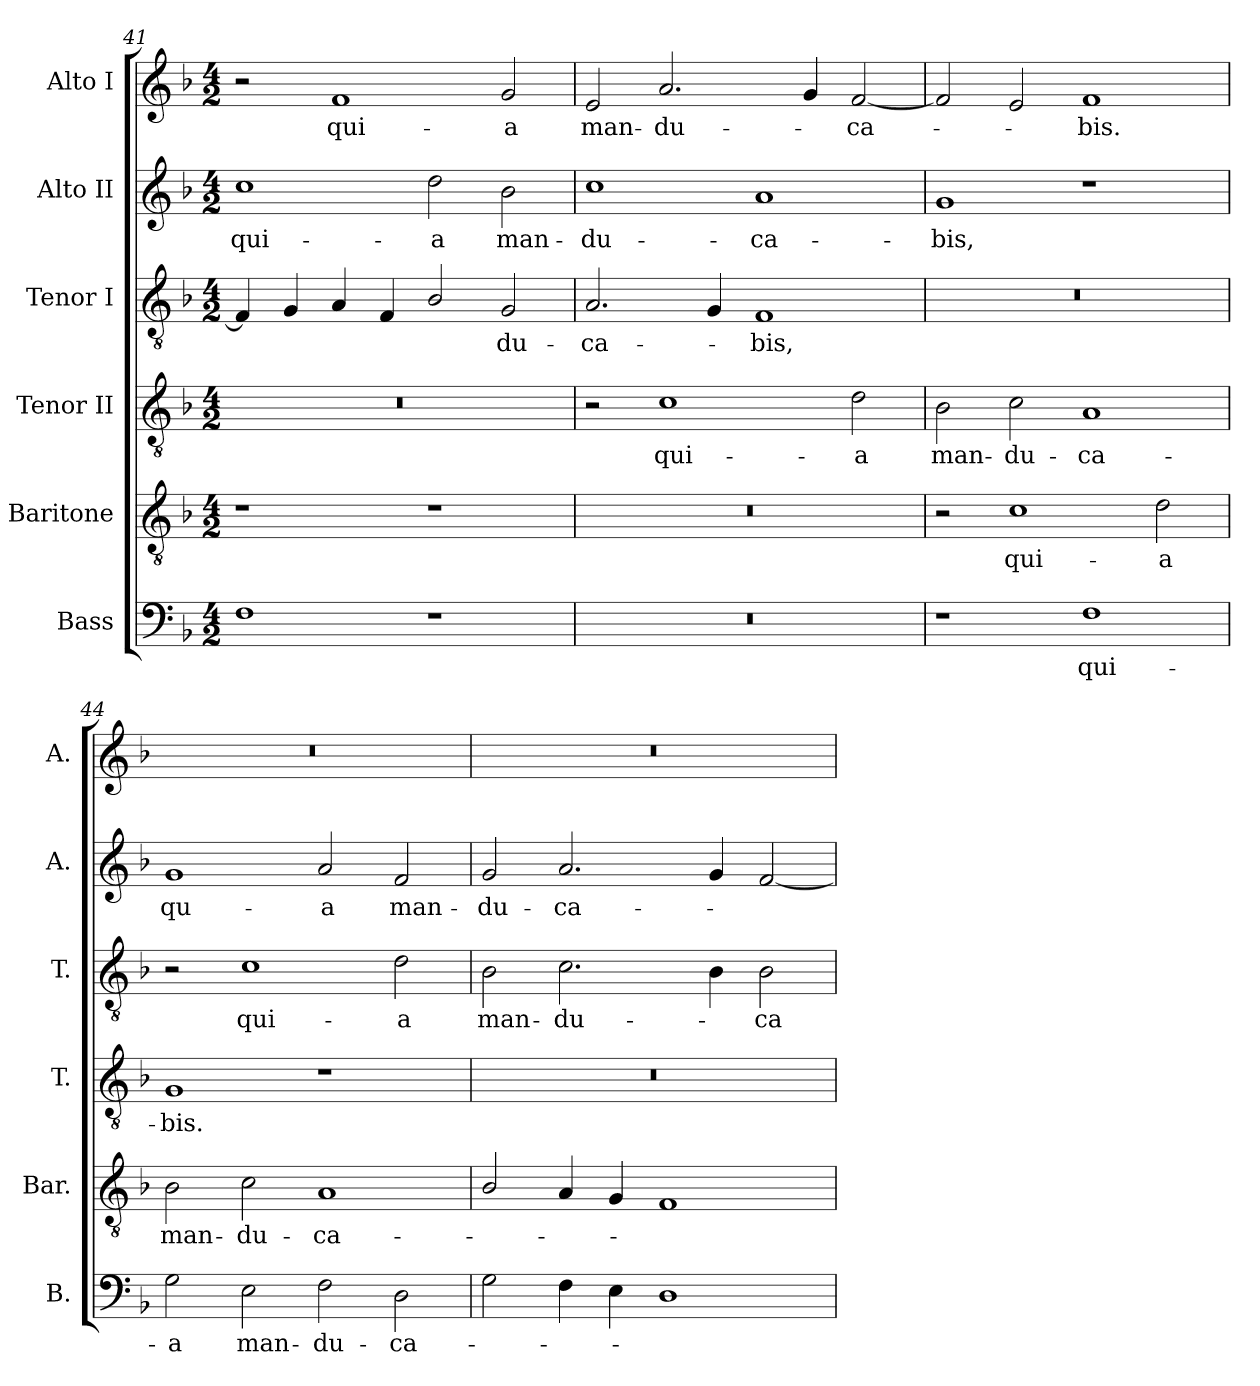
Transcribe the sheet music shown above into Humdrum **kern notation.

**kern	**text	**kern	**text	**kern	**text	**kern	**text	**kern	**text	**kern	**text
*part6	*part6	*part5	*part5	*part4	*part4	*part3	*part3	*part2	*part2	*part1	*part1
*staff6	*staff6	*staff5	*staff5	*staff4	*staff4	*staff3	*staff3	*staff2	*staff2	*staff1	*staff1
*I"Bass	*	*I"Baritone	*	*I"Tenor II	*	*I"Tenor I	*	*I"Alto II	*	*I"Alto I	*
*I'B.	*	*I'Bar.	*	*I'T.	*	*I'T.	*	*I'A.	*	*I'A.	*
!!LO:PB:g=z
*clefF4	*	*clefGv2	*	*clefGv2	*	*clefGv2	*	*clefG2	*	*clefG2	*
*	*	*ITrd7c12	*	*ITrd7c12	*	*ITrd7c12	*	*	*	*	*
*k[b-]	*	*k[b-]	*	*k[b-]	*	*k[b-]	*	*k[b-]	*	*k[b-]	*
*F:	*	*F:	*	*F:	*	*F:	*	*F:	*	*F:	*
*M4/2	*	*M4/2	*	*M4/2	*	*M4/2	*	*M4/2	*	*M4/2	*
=41	=41	=41	=41	=41	=41	=41	=41	=41	=41	=41	=41
!	!	!	!	!LO:N:vis=1	!	!	!	!	!	!	!
!	!	!	!	!	!	!	!	!	!LO:LY:b:color=#000000	!	!
1Fi	.	1r	.	0r	.	4FFi/]	.	1cci	qui-	2r	.
.	.	.	.	.	.	4GGi/	.	.	.	.	.
!	!	!	!	!	!	!	!	!	!	!	!LO:LY:b:color=#000000
.	.	.	.	.	.	4AAi/	.	.	.	1fi	qui-
.	.	.	.	.	.	4FFi/	.	.	.	.	.
!	!	!	!	!	!	!	!	!	!LO:LY:b:color=#000000	!	!
1r	.	1r	.	.	.	2BB-i/	.	2ddi\	-a	.	.
!	!	!	!	!	!	!	!LO:LY:b:color=#000000	!	!	!	!
!	!	!	!	!	!	!	!	!	!LO:LY:b:color=#000000	!	!
!	!	!	!	!	!	!	!	!	!	!	!LO:LY:b:color=#000000
.	.	.	.	.	.	2GGi/	-du-	2b-i\	man-	2gi/	-a
=42	=42	=42	=42	=42	=42	=42	=42	=42	=42	=42	=42
!LO:N:vis=1	!	!LO:N:vis=1	!	!	!	!	!	!	!	!	!
!	!	!	!	!	!	!	!LO:LY:b:color=#000000	!	!	!	!
!	!	!	!	!	!	!	!	!	!LO:LY:b:color=#000000	!	!
!	!	!	!	!	!	!	!	!	!	!	!LO:LY:b:color=#000000
0r	.	0r	.	2r	.	2.AAi/	-ca-	1cci	-du-	2ei/	man-
!	!	!	!	!	!LO:LY:b:color=#000000	!	!	!	!	!	!
!	!	!	!	!	!	!	!	!	!	!	!LO:LY:b:color=#000000
.	.	.	.	1Ci	qui-	.	.	.	.	2.ai/	-du-
.	.	.	.	.	.	4GGi/	.	.	.	.	.
!	!	!	!	!	!	!	!LO:LY:b:color=#000000	!	!	!	!
!	!	!	!	!	!	!	!	!	!LO:LY:b:color=#000000	!	!
.	.	.	.	.	.	1FFi	-bis,	1ai	-ca-	.	.
.	.	.	.	.	.	.	.	.	.	4gi/	.
!	!	!	!	!	!LO:LY:b:color=#000000	!	!	!	!	!	!
!	!	!	!	!	!	!	!	!	!	!	!LO:LY:b:color=#000000
.	.	.	.	2Di\	-a	.	.	.	.	[<2fi/	-ca-
=43	=43	=43	=43	=43	=43	=43	=43	=43	=43	=43	=43
!	!	!	!	!	!LO:LY:b:color=#000000	!LO:N:vis=1	!	!	!	!	!
!	!	!	!	!	!	!	!	!	!LO:LY:b:color=#000000	!	!
1r	.	2r	.	2BB-i\	man-	0r	.	1gi	-bis,	2fi/]	.
!	!	!	!LO:LY:b:color=#000000	!	!	!	!	!	!	!	!
!	!	!	!	!	!LO:LY:b:color=#000000	!	!	!	!	!	!
.	.	1Ci	qui-	2Ci\	-du-	.	.	.	.	2ei/	.
!	!LO:LY:b:color=#000000	!	!	!	!	!	!	!	!	!	!
!	!	!	!	!	!LO:LY:b:color=#000000	!	!	!	!	!	!
!	!	!	!	!	!	!	!	!	!	!	!LO:LY:b:color=#000000
1Fi	qui-	.	.	1AAi	-ca-	.	.	1r	.	1fi	-bis.
!	!	!	!LO:LY:b:color=#000000	!	!	!	!	!	!	!	!
.	.	2Di\	-a	.	.	.	.	.	.	.	.
=44	=44	=44	=44	=44	=44	=44	=44	=44	=44	=44	=44
!	!LO:LY:b:color=#000000	!	!	!	!	!	!	!	!	!	!
!	!	!	!LO:LY:b:color=#000000	!	!	!	!	!	!	!	!
!	!	!	!	!	!LO:LY:b:color=#000000	!	!	!	!	!	!
!	!	!	!	!	!	!	!	!	!LO:LY:b:color=#000000	!LO:N:vis=1	!
2Gi\	-a	2BB-i\	man-	1GGi	-bis.	2r	.	1gi	qu-	0r	.
!	!LO:LY:b:color=#000000	!	!	!	!	!	!	!	!	!	!
!	!	!	!LO:LY:b:color=#000000	!	!	!	!	!	!	!	!
!	!	!	!	!	!	!	!LO:LY:b:color=#000000	!	!	!	!
2Ei\	man-	2Ci\	-du-	.	.	1Ci	qui-	.	.	.	.
!	!LO:LY:b:color=#000000	!	!	!	!	!	!	!	!	!	!
!	!	!	!LO:LY:b:color=#000000	!	!	!	!	!	!	!	!
!	!	!	!	!	!	!	!	!	!LO:LY:b:color=#000000	!	!
2Fi\	-du-	1AAi	-ca-	1r	.	.	.	2ai/	-a	.	.
!	!LO:LY:b:color=#000000	!	!	!	!	!	!	!	!	!	!
!	!	!	!	!	!	!	!LO:LY:b:color=#000000	!	!	!	!
!	!	!	!	!	!	!	!	!	!LO:LY:b:color=#000000	!	!
2Di\	-ca-	.	.	.	.	2Di\	-a	2fi/	man-	.	.
=45	=45	=45	=45	=45	=45	=45	=45	=45	=45	=45	=45
!	!	!	!	!LO:N:vis=1	!	!	!	!	!	!	!
!	!	!	!	!	!	!	!LO:LY:b:color=#000000	!	!	!	!
!	!	!	!	!	!	!	!	!	!LO:LY:b:color=#000000	!LO:N:vis=1	!
2Gi\	.	2BB-i/	.	0r	.	2BB-i\	man-	2gi/	-du-	0r	.
!	!	!	!	!	!	!	!LO:LY:b:color=#000000	!	!	!	!
!	!	!	!	!	!	!	!	!	!LO:LY:b:color=#000000	!	!
4Fi\	.	4AAi/	.	.	.	2.Ci\	-du-	2.ai/	-ca-	.	.
4Ei\	.	4GGi/	.	.	.	.	.	.	.	.	.
1Di	.	1FFi	.	.	.	.	.	.	.	.	.
.	.	.	.	.	.	4BB-i\	.	4gi/	.	.	.
!	!	!	!	!	!	!	!LO:LY:b:color=#000000	!	!	!	!
.	.	.	.	.	.	2BB-i\	-ca-	[<2fi/	.	.	.
=	=	=	=	=	=	=	=	=	=	=	=
*-	*-	*-	*-	*-	*-	*-	*-	*-	*-	*-	*-
